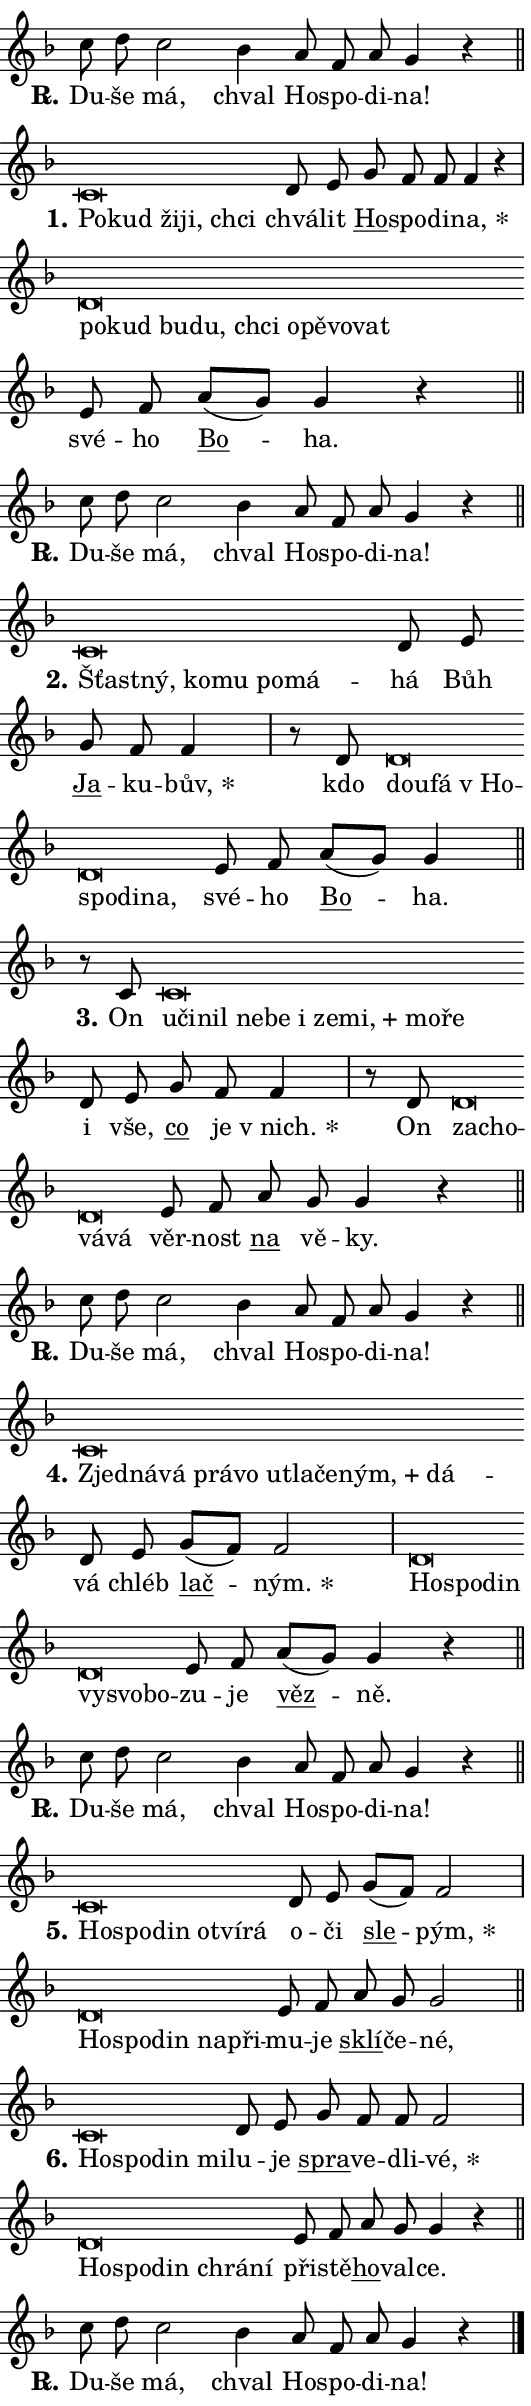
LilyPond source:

\version "2.24.0"
\header { tagline = "" }
\paper {
  indent = 0\cm
  top-margin = 0\cm
  right-margin = 0.13\cm % to fit lyric hyphens
  bottom-margin = 0\cm
  left-margin = 0\cm
  paper-width = 9\cm
  page-breaking = #ly:one-page-breaking
  system-system-spacing.basic-distance = #11
  score-system-spacing.basic-distance = #11
  ragged-last = ##f
}


%% Author: Thomas Morley
%% https://lists.gnu.org/archive/html/lilypond-user/2020-05/msg00002.html
#(define (line-position grob)
"Returns position of @var[grob} in current system:
   @code{'start}, if at first time-step
   @code{'end}, if at last time-step
   @code{'middle} otherwise
"
  (let* ((col (ly:item-get-column grob))
         (ln (ly:grob-object col 'left-neighbor))
         (rn (ly:grob-object col 'right-neighbor))
         (col-to-check-left (if (ly:grob? ln) ln col))
         (col-to-check-right (if (ly:grob? rn) rn col))
         (break-dir-left
           (and
             (ly:grob-property col-to-check-left 'non-musical #f)
             (ly:item-break-dir col-to-check-left)))
         (break-dir-right
           (and
             (ly:grob-property col-to-check-right 'non-musical #f)
             (ly:item-break-dir col-to-check-right))))
        (cond ((eqv? 1 break-dir-left) 'start)
              ((eqv? -1 break-dir-right) 'end)
              (else 'middle))))

#(define (tranparent-at-line-position vctor)
  (lambda (grob)
  "Relying on @code{line-position} select the relevant enry from @var{vctor}.
Used to determine transparency,"
    (case (line-position grob)
      ((end) (not (vector-ref vctor 0)))
      ((middle) (not (vector-ref vctor 1)))
      ((start) (not (vector-ref vctor 2))))))

noteHeadBreakVisibility =
#(define-music-function (break-visibility)(vector?)
"Makes @code{NoteHead}s transparent relying on @var{break-visibility}"
#{
  \override NoteHead.transparent =
    #(tranparent-at-line-position break-visibility)
#})

#(define delete-ledgers-for-transparent-note-heads
  (lambda (grob)
    "Reads whether a @code{NoteHead} is transparent.
If so this @code{NoteHead} is removed from @code{'note-heads} from
@var{grob}, which is supposed to be @code{LedgerLineSpanner}.
As a result ledgers are not printed for this @code{NoteHead}"
    (let* ((nhds-array (ly:grob-object grob 'note-heads))
           (nhds-list
             (if (ly:grob-array? nhds-array)
                 (ly:grob-array->list nhds-array)
                 '()))
           ;; Relies on the transparent-property being done before
           ;; Staff.LedgerLineSpanner.after-line-breaking is executed.
           ;; This is fragile ...
           (to-keep
             (remove
               (lambda (nhd)
                 (ly:grob-property nhd 'transparent #f))
               nhds-list)))
      ;; TODO find a better method to iterate over grob-arrays, similiar
      ;; to filter/remove etc for lists
      ;; For now rebuilt from scratch
      (set! (ly:grob-object grob 'note-heads)  '())
      (for-each
        (lambda (nhd)
          (ly:pointer-group-interface::add-grob grob 'note-heads nhd))
        to-keep))))

squashNotes = {
  \override NoteHead.X-extent = #'(-0.2 . 0.2)
  \override NoteHead.Y-extent = #'(-0.75 . 0)
  \override NoteHead.stencil =
    #(lambda (grob)
       (let ((pos (ly:grob-property grob 'staff-position)))
         (begin
           (if (< pos -7) (display "ERROR: Lower brevis then expected\n") (display ""))
           (if (<= pos -6) ly:text-interface::print ly:note-head::print))))
}
unSquashNotes = {
  \revert NoteHead.X-extent
  \revert NoteHead.Y-extent
  \revert NoteHead.stencil
}

hideNotes = \noteHeadBreakVisibility #begin-of-line-visible
unHideNotes = \noteHeadBreakVisibility #all-visible

% work-around for resetting accidentals
% https://lilypond.org/doc/v2.23/Documentation/notation/displaying-rhythms#unmetered-music
cadenzaMeasure = {
  \cadenzaOff
  \partial 1024 s1024
  \cadenzaOn
}

#(define-markup-command (accent layout props text) (markup?)
  "Underline accented syllable"
  (interpret-markup layout props
    #{\markup \override #'(offset . 4.3) \underline { #text }#}))

responsum = \markup \concat {
  "R" \hspace #-1.05 \path #0.1 #'((moveto 0 0.07) (lineto 0.9 0.8)) \hspace #0.05 "."
}

spaceSize = #0.6828661417322834 % exact space size for TeX Gyre Schola

\layout {
  \context {
    \Staff
    \remove "Time_signature_engraver"
    \override LedgerLineSpanner.after-line-breaking = #delete-ledgers-for-transparent-note-heads
  }
  \context {
    \Lyrics {
      \override LyricSpace.minimum-distance = \spaceSize
      \override LyricText.font-name = #"TeX Gyre Schola"
      \override LyricText.font-size = 1
      \override StanzaNumber.font-name = #"TeX Gyre Schola Bold"
      \override StanzaNumber.font-size = 1
    }
  }
  \context {
    \Score 
    \override NoteHead.text =
      #(lambda (grob) 
        (let ((pos (ly:grob-property grob 'staff-position)))
          #{\markup {
            \combine
              \halign #-0.55 \raise #(if (= pos -6) 0 0.5) \override #'(thickness . 2) \draw-line #'(3.2 . 0)
              \musicglyph "noteheads.sM1"
          }#}))
  }
}

% magnetic-lyrics.ily
%
%   written by
%     Jean Abou Samra <jean@abou-samra.fr>
%     Werner Lemberg <wl@gnu.org>
%
%   adapted by
%     Jiri Hon <jiri.hon@gmail.com>
%
% Version 2022-Apr-15

% https://www.mail-archive.com/lilypond-user@gnu.org/msg149350.html

#(define (Left_hyphen_pointer_engraver context)
   "Collect syllable-hyphen-syllable occurrences in lyrics and store
them in properties.  This engraver only looks to the left.  For
example, if the lyrics input is @code{foo -- bar}, it does the
following.

@itemize @bullet
@item
Set the @code{text} property of the @code{LyricHyphen} grob between
@q{foo} and @q{bar} to @code{foo}.

@item
Set the @code{left-hyphen} property of the @code{LyricText} grob with
text @q{foo} to the @code{LyricHyphen} grob between @q{foo} and
@q{bar}.
@end itemize

Use this auxiliary engraver in combination with the
@code{lyric-@/text::@/apply-@/magnetic-@/offset!} hook."
   (let ((hyphen #f)
         (text #f))
     (make-engraver
      (acknowledgers
       ((lyric-syllable-interface engraver grob source-engraver)
        (set! text grob)))
      (end-acknowledgers
       ((lyric-hyphen-interface engraver grob source-engraver)
        ;(when (not (grob::has-interface grob 'lyric-space-interface))
          (set! hyphen grob)));)
      ((stop-translation-timestep engraver)
       (when (and text hyphen)
         (ly:grob-set-object! text 'left-hyphen hyphen))
       (set! text #f)
       (set! hyphen #f)))))

#(define (lyric-text::apply-magnetic-offset! grob)
   "If the space between two syllables is less than the value in
property @code{LyricText@/.details@/.squash-threshold}, move the right
syllable to the left so that it gets concatenated with the left
syllable.

Use this function as a hook for
@code{LyricText@/.after-@/line-@/breaking} if the
@code{Left_@/hyphen_@/pointer_@/engraver} is active."
   (let ((hyphen (ly:grob-object grob 'left-hyphen #f)))
     (when hyphen
       (let ((left-text (ly:spanner-bound hyphen LEFT)))
         (when (grob::has-interface left-text 'lyric-syllable-interface)
           (let* ((common (ly:grob-common-refpoint grob left-text X))
                  (this-x-ext (ly:grob-extent grob common X))
                  (left-x-ext
                   (begin
                     ;; Trigger magnetism for left-text.
                     (ly:grob-property left-text 'after-line-breaking)
                     (ly:grob-extent left-text common X)))
                  ;; `delta` is the gap width between two syllables.
                  (delta (- (interval-start this-x-ext)
                            (interval-end left-x-ext)))
                  (details (ly:grob-property grob 'details))
                  (threshold (assoc-get 'squash-threshold details 0.2)))
             (when (< delta threshold)
               (let* (;; We have to manipulate the input text so that
                      ;; ligatures crossing syllable boundaries are not
                      ;; disabled.  For languages based on the Latin
                      ;; script this is essentially a beautification.
                      ;; However, for non-Western scripts it can be a
                      ;; necessity.
                      (lt (ly:grob-property left-text 'text))
                      (rt (ly:grob-property grob 'text))
                      (is-space (grob::has-interface hyphen 'lyric-space-interface))
                      (space (if is-space " " ""))
                      (extra-delta (if is-space spaceSize 0))
                      ;; Append new syllable.
                      (ltrt-space (if (and (string? lt) (string? rt))
                                (string-append lt space rt)
                                (make-concat-markup (list lt space rt))))
                      ;; Right-align `ltrt` to the right side.
                      (ltrt-space-markup (grob-interpret-markup
                               grob
                               (make-translate-markup
                                (cons (interval-length this-x-ext) 0)
                                (make-right-align-markup ltrt-space)))))
                 (begin
                   ;; Don't print `left-text`.
                   (ly:grob-set-property! left-text 'stencil #f)
                   ;; Set text and stencil (which holds all collected
                   ;; syllables so far) and shift it to the left.
                   (ly:grob-set-property! grob 'text ltrt-space)
                   (ly:grob-set-property! grob 'stencil ltrt-space-markup)
                   (ly:grob-translate-axis! grob (- (- delta extra-delta)) X))))))))))


#(define (lyric-hyphen::displace-bounds-first grob)
   ;; Make very sure this callback isn't triggered too early.
   (let ((left (ly:spanner-bound grob LEFT))
         (right (ly:spanner-bound grob RIGHT)))
     (ly:grob-property left 'after-line-breaking)
     (ly:grob-property right 'after-line-breaking)
     (ly:lyric-hyphen::print grob)))

squashThreshold = #0.4

\layout {
  \context {
    \Lyrics
    \consists #Left_hyphen_pointer_engraver
    \override LyricText.after-line-breaking =
      #lyric-text::apply-magnetic-offset!
    \override LyricHyphen.stencil = #lyric-hyphen::displace-bounds-first
    \override LyricText.details.squash-threshold = \squashThreshold
    \override LyricHyphen.minimum-distance = 0
    \override LyricHyphen.minimum-length = \squashThreshold
  }
}

squashText = \override LyricText.details.squash-threshold = 9999
unSquashText = \override LyricText.details.squash-threshold = \squashThreshold

leftText = \override LyricText.self-alignment-X = #LEFT
unLeftText = \revert LyricText.self-alignment-X

starOffset = #(lambda (grob) 
                (let ((x_offset (ly:self-alignment-interface::aligned-on-x-parent grob)))
                  (if (= x_offset 0) 0 (+ x_offset 1.2))))

star = #(define-music-function (syllable)(string?)
"Append star separator at the end of a syllable"
#{
  \once \override LyricText.X-offset = #starOffset
  \lyricmode { \markup {
    #syllable
    \override #'((font-name . "TeX Gyre Schola Bold")) \hspace #0.2 \lower #0.65 \larger "*"
  } }
#})

starAccent = #(define-music-function (syllable)(string?)
"Append star separator at the end of a syllable and make accent"
#{
  \once \override LyricText.X-offset = #starOffset
  \lyricmode { \markup {
    \accent #syllable
    \override #'((font-name . "TeX Gyre Schola Bold")) \hspace #0.2 \lower #0.65 \larger "*"
  } }
#})

breath = #(define-music-function (syllable)(string?)
"Append breathing indicator at the end of a syllable"
#{
  \lyricmode { \markup { #syllable "+" } }
#})

optionalBreath = #(define-music-function (syllable)(string?)
"Append optional breathing indicator at the end of a syllable"
#{
  \lyricmode { \markup { #syllable "(+)" } }
#})


\score {
    <<
        \new Voice = "melody" { \cadenzaOn \key f \major \relative { c''8 d c2 bes4 a8 f a g4 r \cadenzaMeasure \bar "||" \break } }
        \new Lyrics \lyricsto "melody" { \lyricmode { \set stanza = \responsum
Du -- še má, chval Ho -- spo -- di -- na! } }
    >>
    \layout {}
}

\score {
    <<
        \new Voice = "melody" { \cadenzaOn \key f \major \relative { \squashNotes c'\breve*1/16 \hideNotes \breve*1/16 \bar "" \breve*1/16 \bar "" \breve*1/16 \breve*1/16 \bar "" \unHideNotes \unSquashNotes d8 e \bar "" g f f f4 r \cadenzaMeasure \bar "|" \squashNotes d\breve*1/16 \hideNotes \breve*1/16 \bar "" \breve*1/16 \bar "" \breve*1/16 \bar "" \breve*1/16 \bar "" \breve*1/16 \bar "" \breve*1/16 \bar "" \breve*1/16 \breve*1/16 \bar "" \unHideNotes \unSquashNotes e8 f \bar "" a[( g)] g4 r \cadenzaMeasure \bar "||" \break } }
        \new Lyrics \lyricsto "melody" { \lyricmode { \set stanza = "1."
\leftText Po -- \squashText kud ži -- ji, chci \unLeftText \unSquashText chvá -- lit \markup \accent Ho -- spo -- di -- \star na, \leftText po -- \squashText kud bu -- du, chci o -- pě -- vo -- vat \unLeftText \unSquashText své -- ho \markup \accent Bo -- ha. } }
    >>
    \layout {}
}

\score {
    <<
        \new Voice = "melody" { \cadenzaOn \key f \major \relative { c''8 d c2 bes4 a8 f a g4 r \cadenzaMeasure \bar "||" \break } }
        \new Lyrics \lyricsto "melody" { \lyricmode { \set stanza = \responsum
Du -- še má, chval Ho -- spo -- di -- na! } }
    >>
    \layout {}
}

\score {
    <<
        \new Voice = "melody" { \cadenzaOn \key f \major \relative { \squashNotes c'\breve*1/16 \hideNotes \breve*1/16 \bar "" \breve*1/16 \bar "" \breve*1/16 \bar "" \breve*1/16 \breve*1/16 \bar "" \unHideNotes \unSquashNotes d8 e \bar "" g f f4 \cadenzaMeasure \bar "|" r8 d8 \squashNotes d\breve*1/16 \hideNotes \breve*1/16 \bar "" \breve*1/16 \bar "" \breve*1/16 \bar "" \breve*1/16 \breve*1/16 \bar "" \unHideNotes \unSquashNotes e8 f \bar "" a[( g)] g4 \cadenzaMeasure \bar "||" \break } }
        \new Lyrics \lyricsto "melody" { \lyricmode { \set stanza = "2."
\leftText Šťast -- \squashText ný, ko -- mu po -- má -- \unLeftText \unSquashText há Bůh \markup \accent Ja -- ku -- \star bův, kdo \leftText dou -- \squashText fá "v Ho" -- spo -- di -- na, \unLeftText \unSquashText své -- ho \markup \accent Bo -- ha. } }
    >>
    \layout {}
}

\score {
    <<
        \new Voice = "melody" { \cadenzaOn \key f \major \relative { r8 c'8 \squashNotes c\breve*1/16 \hideNotes \breve*1/16 \bar "" \breve*1/16 \bar "" \breve*1/16 \bar "" \breve*1/16 \bar "" \breve*1/16 \bar "" \breve*1/16 \bar "" \breve*1/16 \bar "" \breve*1/16 \breve*1/16 \bar "" \unHideNotes \unSquashNotes d8 e \bar "" g f f4 \cadenzaMeasure \bar "|" r8 d8 \squashNotes d\breve*1/16 \hideNotes \breve*1/16 \bar "" \breve*1/16 \breve*1/16 \bar "" \unHideNotes \unSquashNotes e8 f \bar "" a g g4 r \cadenzaMeasure \bar "||" \break } }
        \new Lyrics \lyricsto "melody" { \lyricmode { \set stanza = "3."
On \leftText u -- \squashText či -- nil ne -- be i ze -- \breath "mi," mo -- ře \unLeftText \unSquashText i vše, \markup \accent co je \star "v nich." On \leftText za -- \squashText cho -- vá -- vá \unLeftText \unSquashText věr -- nost \markup \accent na vě -- ky. } }
    >>
    \layout {}
}

\score {
    <<
        \new Voice = "melody" { \cadenzaOn \key f \major \relative { c''8 d c2 bes4 a8 f a g4 r \cadenzaMeasure \bar "||" \break } }
        \new Lyrics \lyricsto "melody" { \lyricmode { \set stanza = \responsum
Du -- še má, chval Ho -- spo -- di -- na! } }
    >>
    \layout {}
}

\score {
    <<
        \new Voice = "melody" { \cadenzaOn \key f \major \relative { \squashNotes c'\breve*1/16 \hideNotes \breve*1/16 \bar "" \breve*1/16 \bar "" \breve*1/16 \bar "" \breve*1/16 \bar "" \breve*1/16 \bar "" \breve*1/16 \bar "" \breve*1/16 \bar "" \breve*1/16 \breve*1/16 \bar "" \unHideNotes \unSquashNotes d8 e \bar "" g[( f)] f2 \cadenzaMeasure \bar "|" \squashNotes d\breve*1/16 \hideNotes \breve*1/16 \bar "" \breve*1/16 \bar "" \breve*1/16 \bar "" \breve*1/16 \breve*1/16 \bar "" \unHideNotes \unSquashNotes e8 f \bar "" a[( g)] g4 r \cadenzaMeasure \bar "||" \break } }
        \new Lyrics \lyricsto "melody" { \lyricmode { \set stanza = "4."
\leftText Zjed -- \squashText ná -- vá prá -- vo u -- tla -- če -- \breath "ným," dá -- \unLeftText \unSquashText vá chléb \markup \accent lač -- \star ným. \leftText Ho -- \squashText spo -- din vy -- svo -- bo -- \unLeftText \unSquashText zu -- je \markup \accent věz -- ně. } }
    >>
    \layout {}
}

\score {
    <<
        \new Voice = "melody" { \cadenzaOn \key f \major \relative { c''8 d c2 bes4 a8 f a g4 r \cadenzaMeasure \bar "||" \break } }
        \new Lyrics \lyricsto "melody" { \lyricmode { \set stanza = \responsum
Du -- še má, chval Ho -- spo -- di -- na! } }
    >>
    \layout {}
}

\score {
    <<
        \new Voice = "melody" { \cadenzaOn \key f \major \relative { \squashNotes c'\breve*1/16 \hideNotes \breve*1/16 \bar "" \breve*1/16 \bar "" \breve*1/16 \bar "" \breve*1/16 \breve*1/16 \bar "" \unHideNotes \unSquashNotes d8 e \bar "" g[( f)] f2 \cadenzaMeasure \bar "|" \squashNotes d\breve*1/16 \hideNotes \breve*1/16 \bar "" \breve*1/16 \bar "" \breve*1/16 \breve*1/16 \bar "" \unHideNotes \unSquashNotes e8 f \bar "" a g g2 \cadenzaMeasure \bar "||" \break } }
        \new Lyrics \lyricsto "melody" { \lyricmode { \set stanza = "5."
\leftText Ho -- \squashText spo -- din o -- tví -- rá \unLeftText \unSquashText o -- či \markup \accent sle -- \star pým, \leftText Ho -- \squashText spo -- din na -- při -- \unLeftText \unSquashText mu -- je \markup \accent sklí -- če -- né, } }
    >>
    \layout {}
}

\score {
    <<
        \new Voice = "melody" { \cadenzaOn \key f \major \relative { \squashNotes c'\breve*1/16 \hideNotes \breve*1/16 \bar "" \breve*1/16 \breve*1/16 \bar "" \unHideNotes \unSquashNotes d8 e \bar "" g f f f2 \cadenzaMeasure \bar "|" \squashNotes d\breve*1/16 \hideNotes \breve*1/16 \bar "" \breve*1/16 \bar "" \breve*1/16 \breve*1/16 \bar "" \unHideNotes \unSquashNotes e8 f \bar "" a g g4 r \cadenzaMeasure \bar "||" \break } }
        \new Lyrics \lyricsto "melody" { \lyricmode { \set stanza = "6."
\leftText Ho -- \squashText spo -- din mi -- \unLeftText \unSquashText lu -- je \markup \accent spra -- ve -- dli -- \star vé, \leftText Ho -- \squashText spo -- din chrá -- ní \unLeftText \unSquashText při -- stě -- \markup \accent ho -- val -- ce. } }
    >>
    \layout {}
}

\score {
    <<
        \new Voice = "melody" { \cadenzaOn \key f \major \relative { c''8 d c2 bes4 a8 f a g4 r \cadenzaMeasure \bar "||" \break } \bar "|." }
        \new Lyrics \lyricsto "melody" { \lyricmode { \set stanza = \responsum
Du -- še má, chval Ho -- spo -- di -- na! } }
    >>
    \layout {}
}
